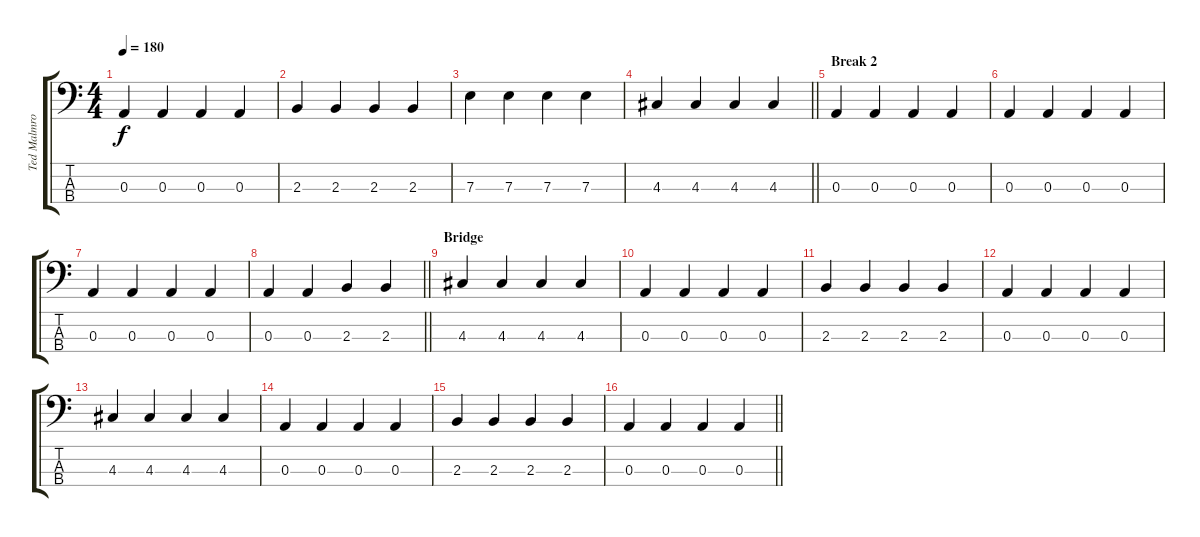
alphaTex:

\track ("Ted Malmros- Bass Guitar" "Ted Malmro") {instrument electricbasspick}
\staff {score tabs}
\tuning (G2 D2 A1 E1) {hide}
\ts (4 4)
\tempo 180
\clef f4
\ks c
0.3.4{dy f} 0.3.4 0.3.4 0.3.4 |
2.3.4 2.3.4 2.3.4 2.3.4 |
7.3.4 7.3.4 7.3.4 7.3.4 |
\barLineRight lightlight
4.3.4 4.3.4 4.3.4 4.3.4 |
\section ("" "Break 2")
0.3.4 0.3.4 0.3.4 0.3.4 |
0.3.4 0.3.4 0.3.4 0.3.4 |
0.3.4 0.3.4 0.3.4 0.3.4 |
\barLineRight lightlight
0.3.4 0.3.4 2.3.4 2.3.4 |
\section ("" "Bridge")
4.3.4 4.3.4 4.3.4 4.3.4 |
0.3.4 0.3.4 0.3.4 0.3.4 |
2.3.4 2.3.4 2.3.4 2.3.4 |
0.3.4 0.3.4 0.3.4 0.3.4 |
4.3.4 4.3.4 4.3.4 4.3.4 |
0.3.4 0.3.4 0.3.4 0.3.4 |
2.3.4 2.3.4 2.3.4 2.3.4 |
\barLineRight lightlight
0.3.4 0.3.4 0.3.4 0.3.4
